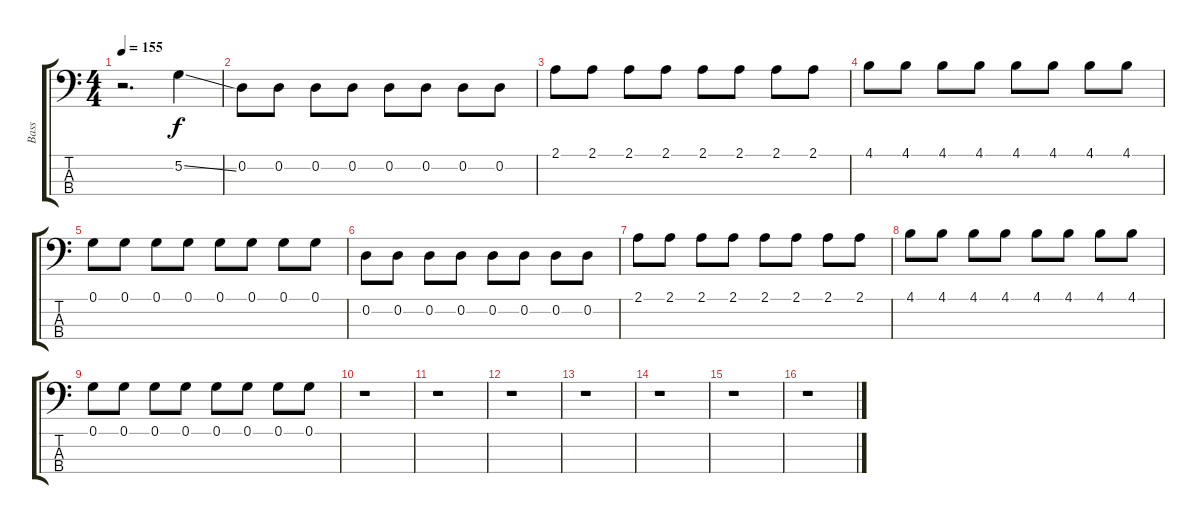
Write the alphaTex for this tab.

\track ("Bass" "Bass") {instrument electricbassfinger}
\staff {score tabs}
\tuning (G2 D2 A1 E1) {hide}
\ts (4 4)
\tempo 155
\clef f4
\ks c
r.2{d dy f instrument electricbassfinger} 5.2{ss}.4 |
0.2.8 0.2.8 0.2.8 0.2.8 0.2.8 0.2.8 0.2.8 0.2.8 |
2.1.8 2.1.8 2.1.8 2.1.8 2.1.8 2.1.8 2.1.8 2.1.8 |
4.1.8 4.1.8 4.1.8 4.1.8 4.1.8 4.1.8 4.1.8 4.1.8 |
0.1.8 0.1.8 0.1.8 0.1.8 0.1.8 0.1.8 0.1.8 0.1.8 |
0.2.8 0.2.8 0.2.8 0.2.8 0.2.8 0.2.8 0.2.8 0.2.8 |
2.1.8 2.1.8 2.1.8 2.1.8 2.1.8 2.1.8 2.1.8 2.1.8 |
4.1.8 4.1.8 4.1.8 4.1.8 4.1.8 4.1.8 4.1.8 4.1.8 |
0.1.8 0.1.8 0.1.8 0.1.8 0.1.8 0.1.8 0.1.8 0.1.8 |
r.1 |
r.1 |
r.1 |
r.1 |
r.1 |
r.1 |
r.1
